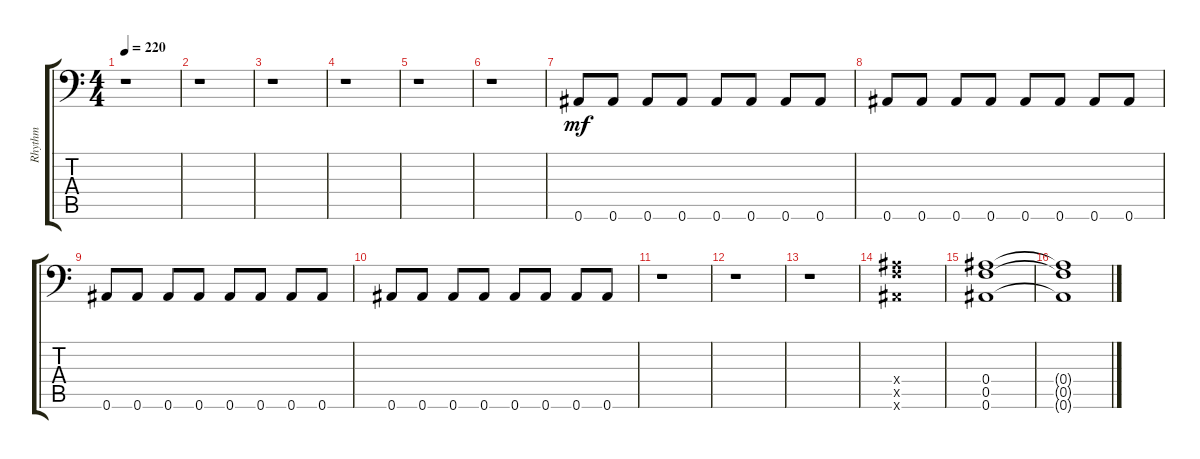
\track ("Rhythm" "Rhythm") {instrument distortionguitar}
\staff {score tabs}
\tuning (C4 G3 Eb3 Bb2 F2 Bb1) {hide}
\ts (4 4)
\tempo 220
\clef f4
\ks c
r.1{dy mf} |
r.1 |
r.1 |
r.1 |
r.1 |
r.1 |
0.6.8 0.6.8 0.6.8 0.6.8 0.6.8 0.6.8 0.6.8 0.6.8 |
0.6.8 0.6.8 0.6.8 0.6.8 0.6.8 0.6.8 0.6.8 0.6.8 |
0.6.8 0.6.8 0.6.8 0.6.8 0.6.8 0.6.8 0.6.8 0.6.8 |
0.6.8 0.6.8 0.6.8 0.6.8 0.6.8 0.6.8 0.6.8 0.6.8 |
r.1 |
r.1 |
r.1 |
(0.4{x} 0.5{x} 0.6{x}).1 |
(0.4 0.5 0.6).1 |
(0.4{t} 0.5{t} 0.6{t}).1
